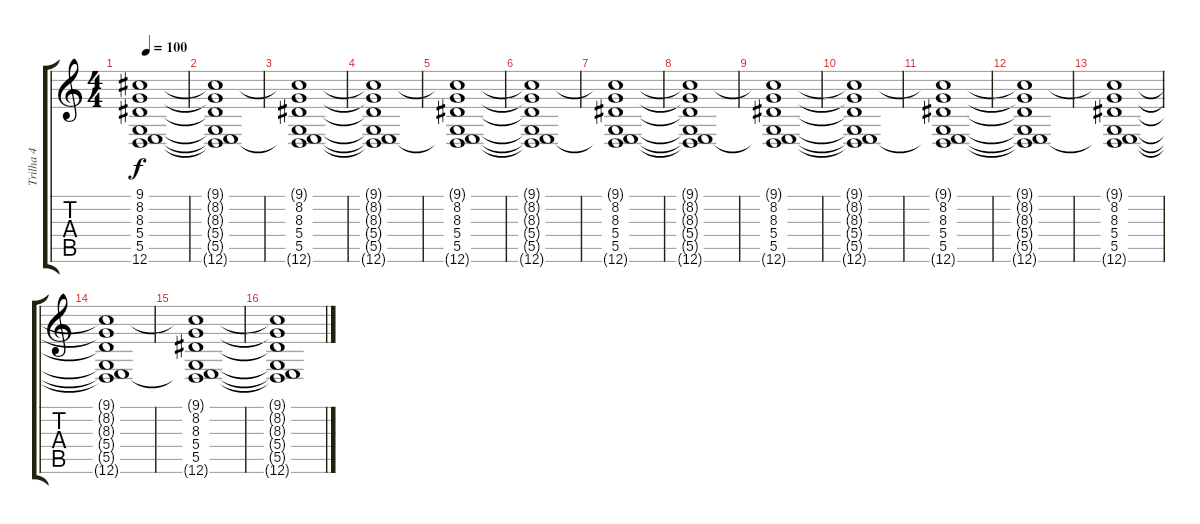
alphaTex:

\track ("Trilha 4" "Trilha 4") {instrument seashore}
\staff {score tabs}
\tuning (E4 B3 G3 D3 A2 E2) {hide}
\ts (4 4)
\tempo 100
\clef g2
\ks c
(9.1{t} 8.2 8.3 5.4 5.5 12.6{t}).1{dy f} |
(9.1{t} 8.2{t} 8.3{t} 5.4{t} 5.5{t} 12.6{t}).1 |
(9.1{t} 8.2 8.3 5.4 5.5 12.6{t}).1 |
(9.1{t} 8.2{t} 8.3{t} 5.4{t} 5.5{t} 12.6{t}).1 |
(9.1{t} 8.2 8.3 5.4 5.5 12.6{t}).1 |
(9.1{t} 8.2{t} 8.3{t} 5.4{t} 5.5{t} 12.6{t}).1 |
(9.1{t} 8.2 8.3 5.4 5.5 12.6{t}).1 |
(9.1{t} 8.2{t} 8.3{t} 5.4{t} 5.5{t} 12.6{t}).1 |
(9.1{t} 8.2 8.3 5.4 5.5 12.6{t}).1 |
(9.1{t} 8.2{t} 8.3{t} 5.4{t} 5.5{t} 12.6{t}).1 |
(9.1{t} 8.2 8.3 5.4 5.5 12.6{t}).1 |
(9.1{t} 8.2{t} 8.3{t} 5.4{t} 5.5{t} 12.6{t}).1 |
(9.1{t} 8.2 8.3 5.4 5.5 12.6{t}).1 |
(9.1{t} 8.2{t} 8.3{t} 5.4{t} 5.5{t} 12.6{t}).1 |
(9.1{t} 8.2 8.3 5.4 5.5 12.6{t}).1 |
(9.1{t} 8.2{t} 8.3{t} 5.4{t} 5.5{t} 12.6{t}).1
